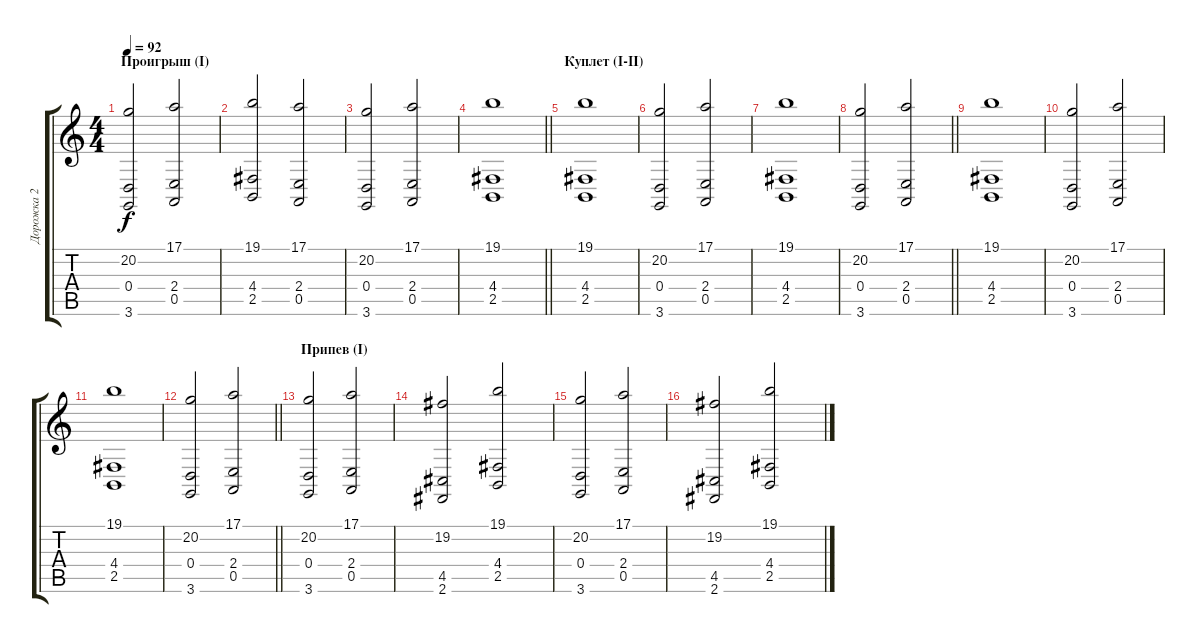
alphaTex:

\track ("Дорожка 2" "Дорожка 2") {instrument pad2warm}
\staff {score tabs}
\tuning (E4 B3 G3 D3 A2 E2) {hide}
\ts (4 4)
\section ("" "Проигрыш (I)")
\tempo 92
\clef g2
\ks c
(20.2 0.4 3.6).2{dy f} (17.1 2.4 0.5).2 |
(19.1 4.4 2.5).2 (17.1 2.4 0.5).2 |
(20.2 0.4 3.6).2 (17.1 2.4 0.5).2 |
\barLineRight lightlight
(19.1 4.4 2.5).1 |
\section ("" "Куплет (I-II)")
(19.1 4.4 2.5).1 |
(20.2 0.4 3.6).2 (17.1 2.4 0.5).2 |
(19.1 4.4 2.5).1 |
\barLineRight lightlight
(20.2 0.4 3.6).2 (17.1 2.4 0.5).2 |
(19.1 4.4 2.5).1 |
(20.2 0.4 3.6).2 (17.1 2.4 0.5).2 |
(19.1 4.4 2.5).1 |
\barLineRight lightlight
(20.2 0.4 3.6).2 (17.1 2.4 0.5).2 |
\section ("" "Припев (I)")
(20.2 0.4 3.6).2 (17.1 2.4 0.5).2 |
(19.2 4.5 2.6).2 (19.1 4.4 2.5).2 |
(20.2 0.4 3.6).2 (17.1 2.4 0.5).2 |
(19.2 4.5 2.6).2 (19.1 4.4 2.5).2
